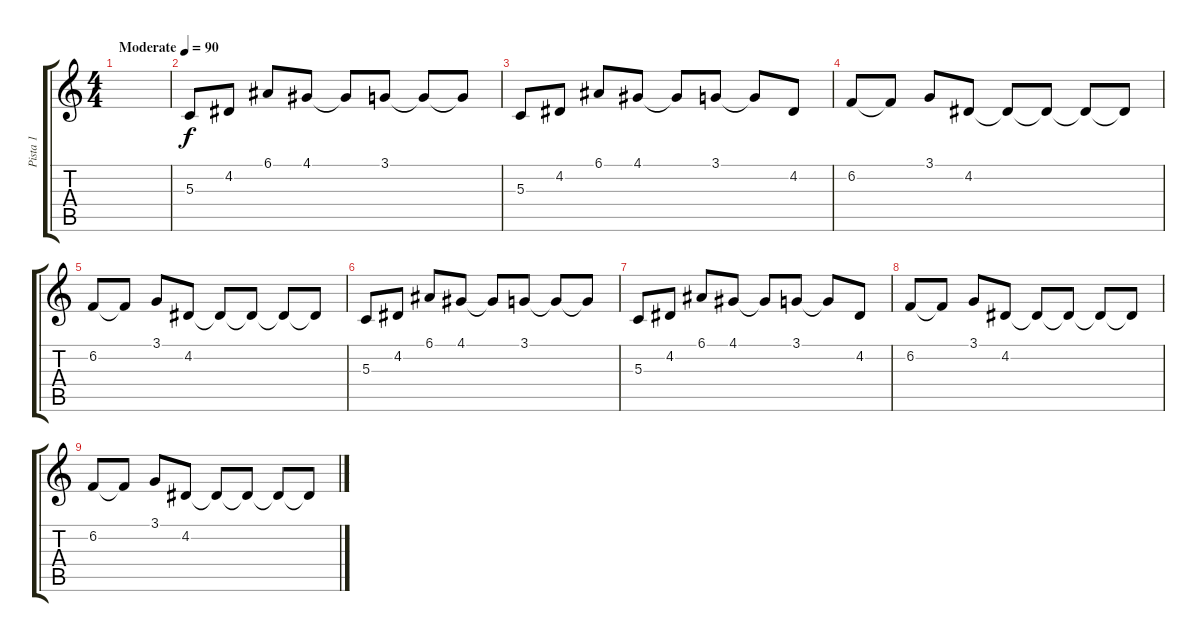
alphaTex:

\track ("Pista 1" "Pista 1") {instrument electricgrandpiano}
\staff {score tabs}
\tuning (E4 B3 G3 D3 A2 E2) {hide}
\ts (4 4)
\tempo (90 "Moderate")
\clef g2
\ks c
|
5.3.8 4.2.8 6.1.8 4.1.8 4.1{t}.8 3.1.8 3.1{t}.8 3.1{t}.8 |
5.3.8 4.2.8 6.1.8 4.1.8 4.1{t}.8 3.1.8 3.1{t}.8 4.2.8 |
6.2.8 6.2{t}.8 3.1.8 4.2.8 4.2{t}.8 4.2{t}.8 4.2{t}.8 4.2{t}.8 |
6.2.8 6.2{t}.8 3.1.8 4.2.8 4.2{t}.8 4.2{t}.8 4.2{t}.8 4.2{t}.8 |
5.3.8 4.2.8 6.1.8 4.1.8 4.1{t}.8 3.1.8 3.1{t}.8 3.1{t}.8 |
5.3.8 4.2.8 6.1.8 4.1.8 4.1{t}.8 3.1.8 3.1{t}.8 4.2.8 |
6.2.8 6.2{t}.8 3.1.8 4.2.8 4.2{t}.8 4.2{t}.8 4.2{t}.8 4.2{t}.8 |
6.2.8 6.2{t}.8 3.1.8 4.2.8 4.2{t}.8 4.2{t}.8 4.2{t}.8 4.2{t}.8
